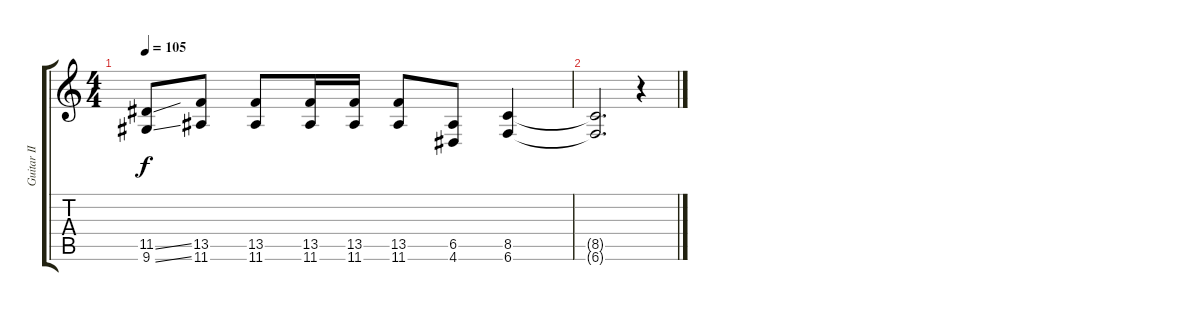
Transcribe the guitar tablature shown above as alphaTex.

\track ("Guitar II" "Guitar II") {instrument distortionguitar}
\staff {score tabs}
\tuning (B3 Gb3 D3 A2 E2 B1) {hide}
\ts (4 4)
\tempo 105
\clef g2
\ks c
(11.5{ss} 9.6{ss}).8{dy f} (13.5 11.6).8 (13.5 11.6).8 (13.5 11.6).16 (13.5 11.6).16 (13.5 11.6).8 (6.5 4.6).8 (8.5 6.6).4 |
(8.5{t} 6.6{t}).2{d} r.4
